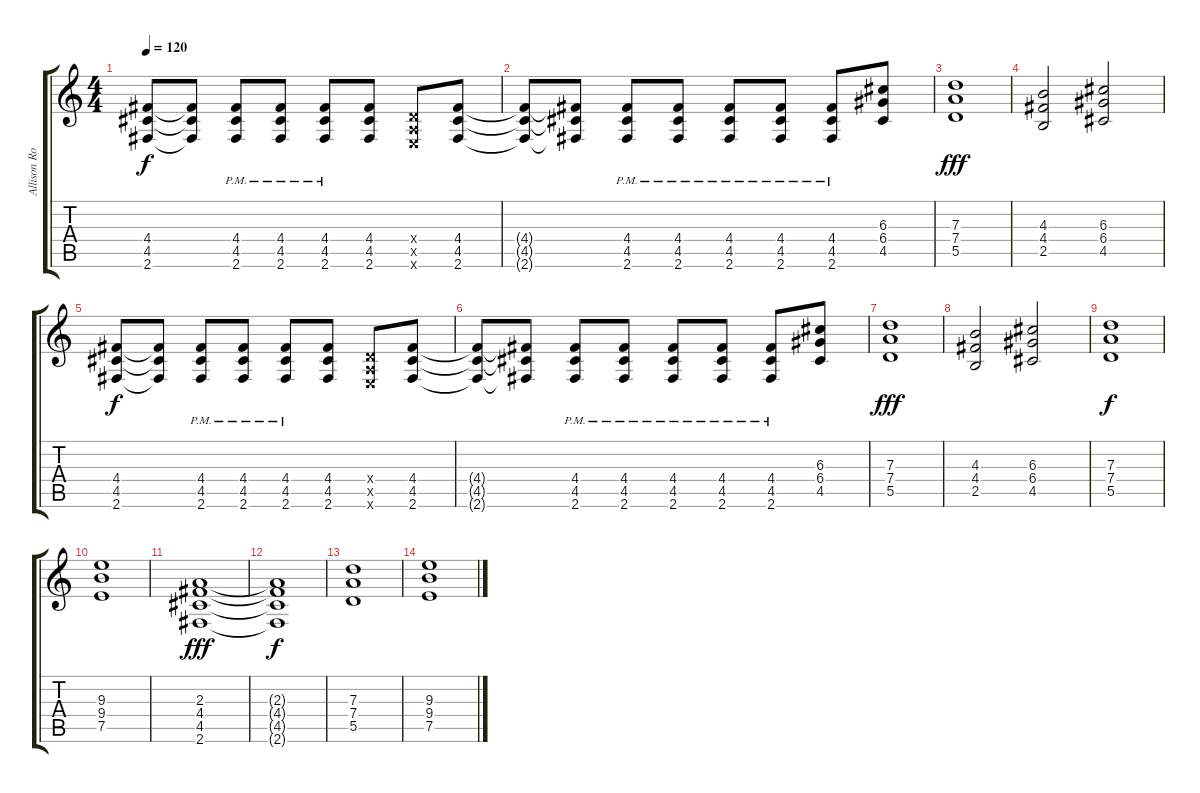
\track ("Allison Robertson (Rythm)" "Allison Ro") {instrument overdrivenguitar}
\staff {score tabs}
\tuning (E4 B3 G3 D3 A2 E2) {hide}
\ts (4 4)
\tempo 120
\clef g2
\ks c
(4.4 4.5 2.6).8{dy f} (4.4{t} 4.5{t} 2.6{t}).8 (4.4{pm} 4.5{pm} 2.6{pm}).8 (4.4{pm} 4.5{pm} 2.6{pm}).8 (4.4{pm} 4.5{pm} 2.6{pm}).8 (4.4 4.5 2.6).8 (0.4{x} 0.5{x} 0.6{x}).8 (4.4 4.5 2.6).8 |
(4.4{t} 4.5{t} 2.6{t}).8 (4.4{t} 4.5{t} 2.6{t}).8 (4.4{pm} 4.5{pm} 2.6{pm}).8 (4.4{pm} 4.5{pm} 2.6{pm}).8 (4.4{pm} 4.5{pm} 2.6{pm}).8 (4.4 4.5 2.6{pm}).8 (4.4 4.5 2.6{pm}).8 (6.3 6.4 4.5).8 |
(7.3 7.4 5.5).1{dy fff} |
(4.3 4.4 2.5).2 (6.3 6.4 4.5).2 |
(4.4 4.5 2.6).8{dy f} (4.4{t} 4.5{t} 2.6{t}).8 (4.4{pm} 4.5{pm} 2.6{pm}).8 (4.4{pm} 4.5{pm} 2.6{pm}).8 (4.4{pm} 4.5{pm} 2.6{pm}).8 (4.4 4.5 2.6).8 (0.4{x} 0.5{x} 0.6{x}).8 (4.4 4.5 2.6).8 |
(4.4{t} 4.5{t} 2.6{t}).8 (4.4{t} 4.5{t} 2.6{t}).8 (4.4{pm} 4.5{pm} 2.6{pm}).8 (4.4{pm} 4.5{pm} 2.6{pm}).8 (4.4{pm} 4.5{pm} 2.6{pm}).8 (4.4 4.5 2.6{pm}).8 (4.4 4.5 2.6{pm}).8 (6.3 6.4 4.5).8 |
(7.3 7.4 5.5).1{dy fff} |
(4.3 4.4 2.5).2 (6.3 6.4 4.5).2 |
(7.3 7.4 5.5).1{dy f} |
(9.3 9.4 7.5).1 |
(2.3 4.4 4.5 2.6).1{dy fff} |
(2.3{t} 4.4{t} 4.5{t} 2.6{t}).1{dy f} |
(7.3 7.4 5.5).1 |
(9.3 9.4 7.5).1
